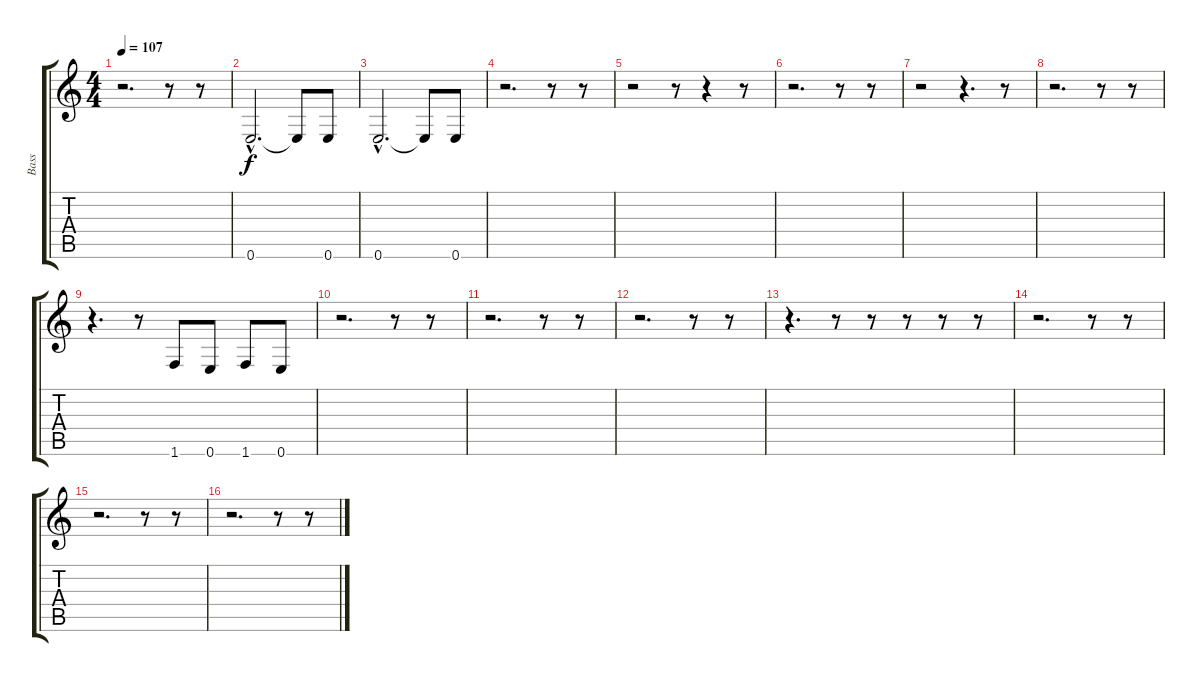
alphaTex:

\track ("Bass" "Bass") {instrument electricbasspick}
\staff {score tabs}
\tuning (E4 B3 G3 D3 A2 E2) {hide}
\ts (4 4)
\tempo 107
\clef g2
\ks c
r.2{d dy f} r.8 r.8 |
0.6{hac}.2{d} 0.6{t}.8 0.6.8 |
0.6{hac}.2{d} 0.6{t}.8 0.6.8 |
r.2{d} r.8 r.8 |
r.2 r.8 r.4 r.8 |
r.2{d} r.8 r.8 |
r.2 r.4{d} r.8 |
r.2{d} r.8 r.8 |
r.4{d} r.8 1.6.8 0.6.8 1.6.8 0.6.8 |
r.2{d} r.8 r.8 |
r.2{d} r.8 r.8 |
r.2{d} r.8 r.8 |
r.4{d} r.8 r.8 r.8 r.8 r.8 |
r.2{d} r.8 r.8 |
r.2{d} r.8 r.8 |
r.2{d} r.8 r.8
